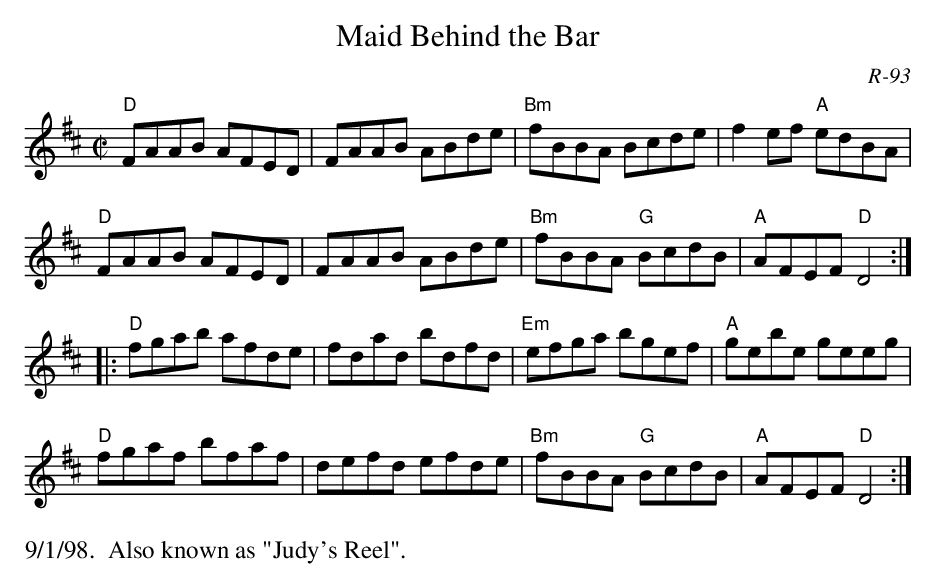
X:1
T: Maid Behind the Bar
C: R-93
M: C|
K: D
"D"FAAB AFED| FAAB ABde| "Bm"fBBA Bcde| f2ef "A"edBA|
"D"FAAB AFED| FAAB ABde| "Bm"fBBA "G"BcdB| "A"AFEF "D"D4 :|
|:\
"D"fgab afde| fdad bdfd| "Em"efga bgef| "A"gebe geeg|
"D"fgaf bfaf| defd efde| "Bm"fBBA "G"BcdB| "A"AFEF "D"D4 :|
